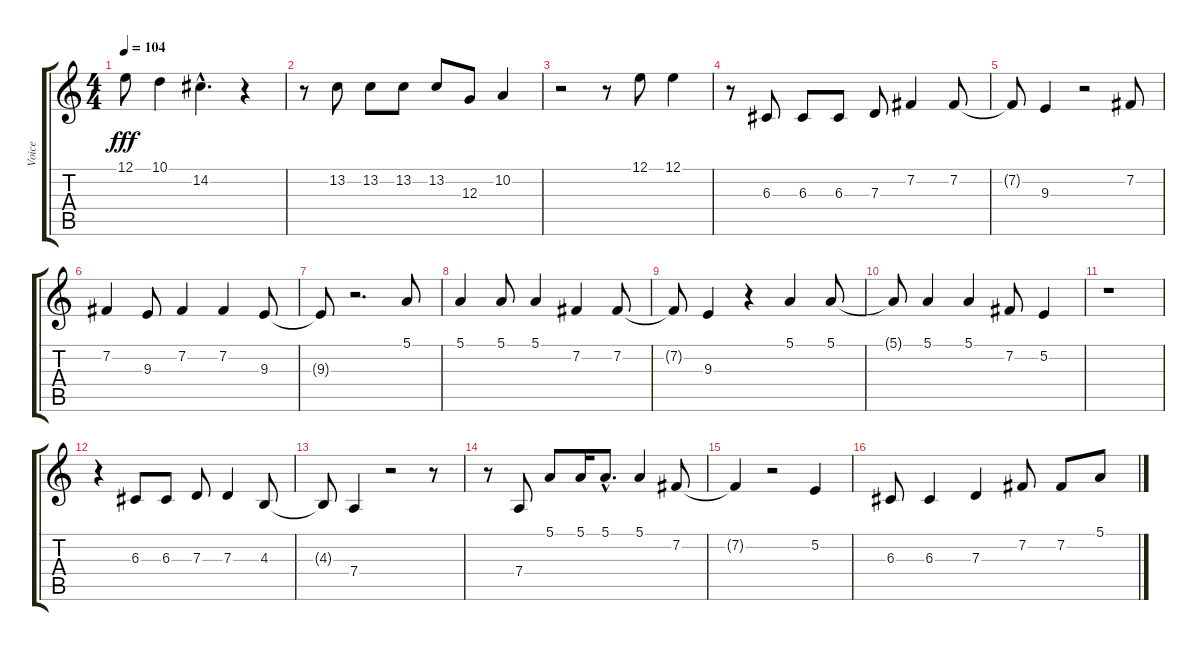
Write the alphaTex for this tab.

\track ("Voice" "Voice") {instrument shakuhachi}
\staff {score tabs}
\tuning (E4 B3 G3 D3 A2 E2) {hide}
\ts (4 4)
\tempo 104
\clef g2
\ks c
12.1.8{dy fff} 10.1.4 14.2{hac}.4{d} r.4 |
r.8 13.2.8 13.2.8 13.2.8 13.2.8 12.3.8 10.2.4 |
r.2 r.8 12.1.8 12.1.4 |
r.8 6.3.8{instrument shakuhachi} 6.3.8 6.3.8 7.3.8 7.2.4 7.2.8 |
7.2{t}.8 9.3.4 r.2 7.2.8 |
7.2.4 9.3.8 7.2.4 7.2.4 9.3.8 |
9.3{t}.8 r.2{d} 5.1.8 |
5.1.4 5.1.8 5.1.4 7.2.4 7.2.8 |
7.2{t}.8 9.3.4 r.4 5.1.4 5.1.8 |
5.1{t}.8 5.1.4 5.1.4 7.2.8 5.2.4 |
r.1 |
r.4 6.3.8 6.3.8 7.3.8 7.3.4 4.3.8 |
4.3{t}.8 7.4.4 r.2 r.8 |
r.8 7.4.8 5.1.8 5.1.16 5.1{hac}.8{d} 5.1.4 7.2.8 |
7.2{t}.4 r.2 5.2.4 |
6.3.8 6.3.4 7.3.4 7.2.8 7.2.8 5.1.8
